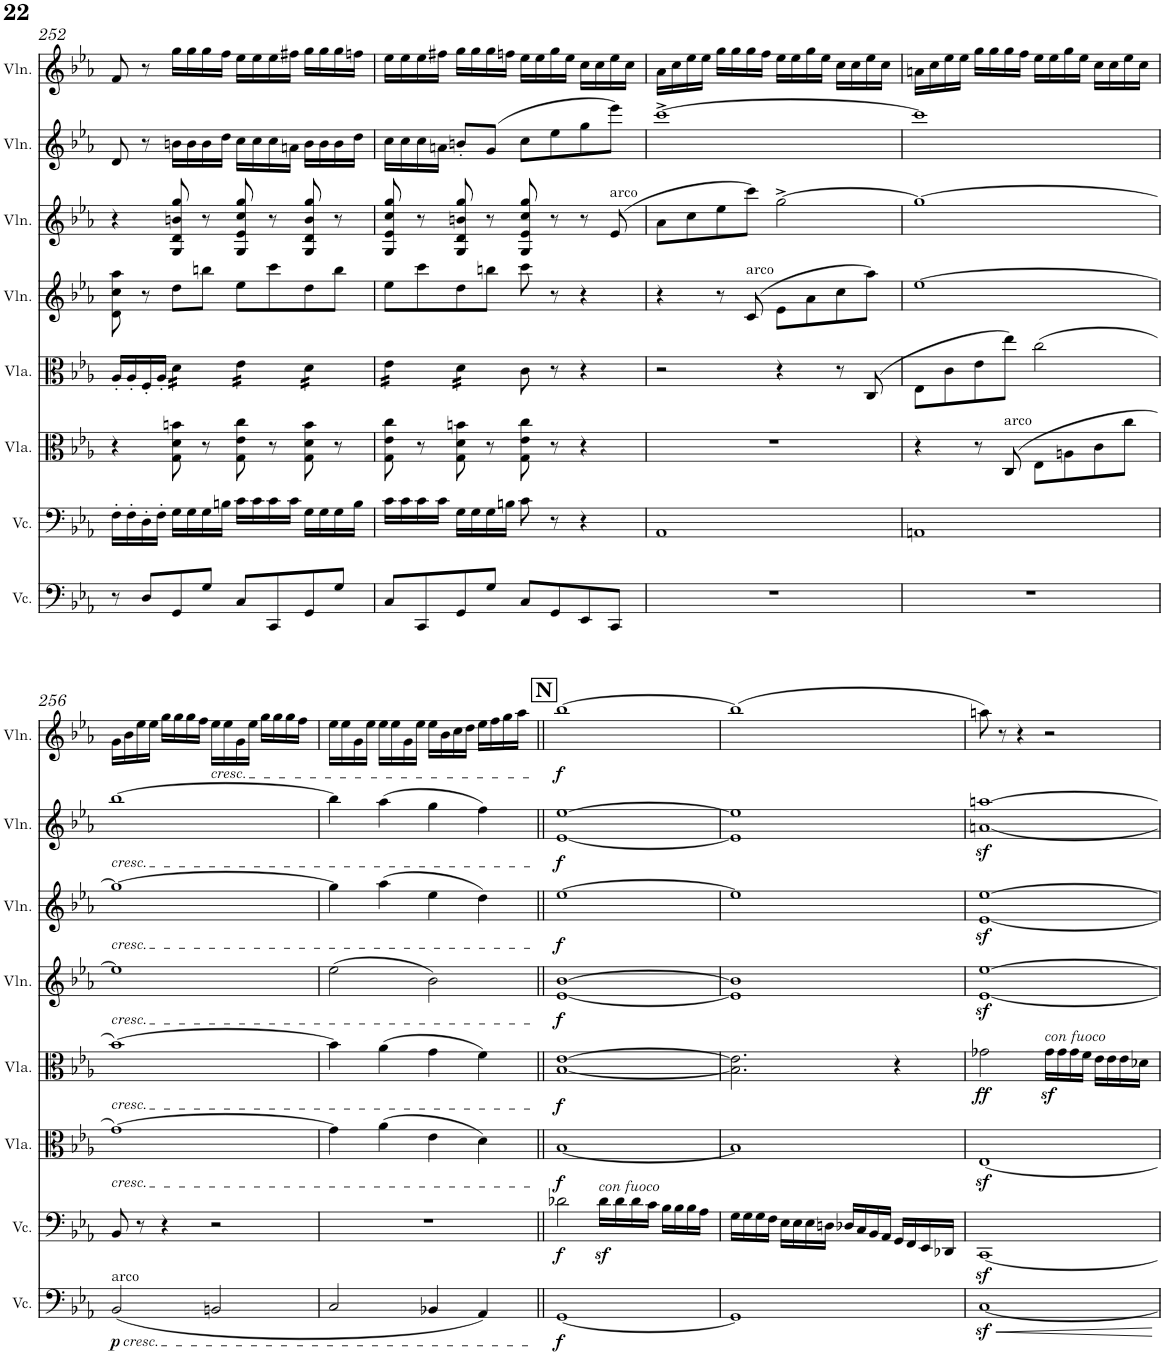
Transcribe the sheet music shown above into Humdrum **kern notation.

**kern	**dynam	**kern	**dynam	**kern	**dynam	**kern	**dynam	**kern	**dynam	**kern	**dynam	**kern	**dynam	**kern	**dynam
*part8	*part8	*part7	*part7	*part6	*part6	*part5	*part5	*part4	*part4	*part3	*part3	*part2	*part2	*part1	*part1
*staff8	*staff8	*staff7	*staff7	*staff6	*staff6	*staff5	*staff5	*staff4	*staff4	*staff3	*staff3	*staff2	*staff2	*staff1	*staff1
*I"Violoncello	*	*I"Violoncello	*	*I"Viola	*	*I"Viola	*	*I"Violin	*	*I"Violin	*	*I"Violin	*	*I"Violin	*
*I'Vc.	*	*I'Vc.	*	*I'Vla.	*	*I'Vla.	*	*I'Vln.	*	*I'Vln.	*	*I'Vln.	*	*I'Vln.	*
!!LO:PB:g=z
*clefF4	*	*clefF4	*	*clefC3	*	*clefC3	*	*clefG2	*	*clefG2	*	*clefG2	*	*clefG2	*
*k[b-e-a-]	*	*k[b-e-a-]	*	*k[b-e-a-]	*	*k[b-e-a-]	*	*k[b-e-a-]	*	*k[b-e-a-]	*	*k[b-e-a-]	*	*k[b-e-a-]	*
*M4/4	*	*M4/4	*	*M4/4	*	*M4/4	*	*M4/4	*	*M4/4	*	*M4/4	*	*M4/4	*
*met(c)	*	*met(c)	*	*met(c)	*	*met(c)	*	*met(c)	*	*met(c)	*	*met(c)	*	*met(c)	*
=252	=252	=252	=252	=252	=252	=252	=252	=252	=252	=252	=252	=252	=252	=252	=252
8r	.	16F'\LL	.	4r	.	16A-'/LL	.	8d\ 8cc\ 8aa-\	.	4r	.	8d/	.	8f/	.
.	.	16F'\	.	.	.	16A-'/	.	.	.	.	.	.	.	.	.
8D/L	.	16D'\	.	.	.	16F'/	.	8r	.	.	.	8r	.	8r	.
.	.	16F'\JJ	.	.	.	16A-'/JJ	.	.	.	.	.	.	.	.	.
*	*	*	*	*	*	*tremolo	*	*	*	*	*	*	*	*	*
8GG/	.	16G\LL	.	8G\ 8d\ 8bn\	.	16d\LL	.	8dd\L	.	8G/ 8d/ 8bn/ 8gg/	.	16bn\LL	.	16gg\LL	.
.	.	16G\	.	.	.	16d\	.	.	.	.	.	16b\	.	16gg\	.
8G/J	.	16G\	.	8r	.	16d\	.	8bbn\J	.	8r	.	16b\	.	16gg\	.
.	.	16Bn\JJ	.	.	.	16d\JJ	.	.	.	.	.	16dd\JJ	.	16ff\JJ	.
8C/L	.	16c\LL	.	8G\ 8e-\ 8cc\	.	16e-\LL	.	8ee-\L	.	8G/ 8e-/ 8cc/ 8gg/	.	16cc\LL	.	16ee-\LL	.
.	.	16c\	.	.	.	16e-\	.	.	.	.	.	16cc\	.	16ee-\	.
8CC/	.	16c\	.	8r	.	16e-\	.	8ccc\	.	8r	.	16cc\	.	16ee-\	.
.	.	16c\JJ	.	.	.	16e-\JJ	.	.	.	.	.	16an\JJ	.	16ff#X\JJ	.
8GG/	.	16G\LL	.	8G\ 8d\ 8b\	.	16d\LL	.	8dd\	.	8G/ 8d/ 8b/ 8gg/	.	16b\LL	.	16gg\LL	.
.	.	16G\	.	.	.	16d\	.	.	.	.	.	16b\	.	16gg\	.
8G/J	.	16G\	.	8r	.	16d\	.	8bb\J	.	8r	.	16b\	.	16gg\	.
.	.	16B\JJ	.	.	.	16d\JJ	.	.	.	.	.	16dd\JJ	.	16ffn\JJ	.
=253	=253	=253	=253	=253	=253	=253	=253	=253	=253	=253	=253	=253	=253	=253	=253
8C/L	.	16c\LL	.	8G\ 8e-\ 8cc\	.	16e-\LL	.	8ee-\L	.	8G/ 8e-/ 8cc/ 8gg/	.	16cc\LL	.	16ee-\LL	.
.	.	16c\	.	.	.	16e-\	.	.	.	.	.	16cc\	.	16ee-\	.
8CC/	.	16c\	.	8r	.	16e-\	.	8ccc\	.	8r	.	16cc\	.	16ee-\	.
.	.	16c\JJ	.	.	.	16e-\JJ	.	.	.	.	.	16an\JJ	.	16ff#X\JJ	.
8GG/	.	16G\LL	.	8G\ 8d\ 8bn\	.	16d\LL	.	8dd\	.	8G/ 8d/ 8bn/ 8gg/	.	8bn'/L	.	16gg\LL	.
.	.	16G\	.	.	.	16d\	.	.	.	.	.	.	.	16gg\	.
8G/J	.	16G\	.	8r	.	16d\	.	8bbn\J	.	8r	.	(8g/J	.	16gg\	.
.	.	16Bn\JJ	.	.	.	16d\JJ	.	.	.	.	.	.	.	16ffn\JJ	.
*	*	*	*	*	*	*Xtremolo	*	*	*	*	*	*	*	*	*
8C/L	.	8c\	.	8G\ 8e-\ 8cc\	.	8c\	.	8ccc\	.	8G/ 8e-/ 8cc/ 8gg/	.	8cc\L	.	16ee-\LL	.
.	.	.	.	.	.	.	.	.	.	.	.	.	.	16ee-\	.
8GG/	.	8r	.	8r	.	8r	.	8r	.	8r	.	8ee-\	.	16gg\	.
.	.	.	.	.	.	.	.	.	.	.	.	.	.	16ee-\JJ	.
8EE-/	.	4r	.	4r	.	4r	.	4r	.	8r	.	8gg\	.	16cc\LL	.
.	.	.	.	.	.	.	.	.	.	.	.	.	.	16cc\	.
!	!	!	!	!	!	!	!	!	!	!LO:TX:a:t=arco	!	!	!	!	!
8CC/J	.	.	.	.	.	.	.	.	.	(8e-/	.	8eee-\J)	.	16ee-\	.
.	.	.	.	.	.	.	.	.	.	.	.	.	.	16cc\JJ	.
=254	=254	=254	=254	=254	=254	=254	=254	=254	=254	=254	=254	=254	=254	=254	=254
1r	.	1AA-	.	1r	.	2r	.	4r	.	8a-\L	.	[1ccc^	.	16a-\LL	.
.	.	.	.	.	.	.	.	.	.	.	.	.	.	16cc\	.
.	.	.	.	.	.	.	.	.	.	8cc\	.	.	.	16ee-\	.
.	.	.	.	.	.	.	.	.	.	.	.	.	.	16ee-\JJ	.
.	.	.	.	.	.	.	.	8r	.	8ee-\	.	.	.	16gg\LL	.
.	.	.	.	.	.	.	.	.	.	.	.	.	.	16gg\	.
!	!	!	!	!	!	!	!	!LO:TX:a:t=arco	!	!	!	!	!	!	!
.	.	.	.	.	.	.	.	(8c/	.	8ccc\J)	.	.	.	16gg\	.
.	.	.	.	.	.	.	.	.	.	.	.	.	.	16ff\JJ	.
.	.	.	.	.	.	4r	.	8e-\L	.	[2gg^\	.	.	.	16ee-\LL	.
.	.	.	.	.	.	.	.	.	.	.	.	.	.	16ee-\	.
.	.	.	.	.	.	.	.	8a-\	.	.	.	.	.	16gg\	.
.	.	.	.	.	.	.	.	.	.	.	.	.	.	16ee-\JJ	.
.	.	.	.	.	.	8r	.	8cc\	.	.	.	.	.	16cc\LL	.
.	.	.	.	.	.	.	.	.	.	.	.	.	.	16cc\	.
.	.	.	.	.	.	(8C/	.	8aa-\J)	.	.	.	.	.	16ee-\	.
.	.	.	.	.	.	.	.	.	.	.	.	.	.	16cc\JJ	.
=255	=255	=255	=255	=255	=255	=255	=255	=255	=255	=255	=255	=255	=255	=255	=255
1r	.	1AAn	.	4r	.	8E-\L	.	[1ee-	.	1gg_	.	1ccc]	.	16an\LL	.
.	.	.	.	.	.	.	.	.	.	.	.	.	.	16cc\	.
.	.	.	.	.	.	8c\	.	.	.	.	.	.	.	16ee-\	.
.	.	.	.	.	.	.	.	.	.	.	.	.	.	16ee-\JJ	.
.	.	.	.	8r	.	8e-\	.	.	.	.	.	.	.	16gg\LL	.
.	.	.	.	.	.	.	.	.	.	.	.	.	.	16gg\	.
!	!	!	!	!LO:TX:a:t=arco	!	!	!	!	!	!	!	!	!	!	!
.	.	.	.	(8C/	.	8ee-\J)	.	.	.	.	.	.	.	16gg\	.
.	.	.	.	.	.	.	.	.	.	.	.	.	.	16ff\JJ	.
.	.	.	.	8E-\L	.	(2cc\	.	.	.	.	.	.	.	16ee-\LL	.
.	.	.	.	.	.	.	.	.	.	.	.	.	.	16ee-\	.
.	.	.	.	8An\	.	.	.	.	.	.	.	.	.	16gg\	.
.	.	.	.	.	.	.	.	.	.	.	.	.	.	16ee-\JJ	.
.	.	.	.	8c\	.	.	.	.	.	.	.	.	.	16cc\LL	.
.	.	.	.	.	.	.	.	.	.	.	.	.	.	16cc\	.
.	.	.	.	8cc\J	.	.	.	.	.	.	.	.	.	16ee-\	.
.	.	.	.	.	.	.	.	.	.	.	.	.	.	16cc\JJ	.
!!LO:LB:g=z
=256	=256	=256	=256	=256	=256	=256	=256	=256	=256	=256	=256	=256	=256	=256	=256
!	!	!	!	!	!	!	!	!	!	!	!	!LO:TX:b:i:t=cresc.	!	!	!
!	!	!	!	!	!	!	!	!	!	!LO:TX:b:i:t=cresc.	!	!	!	!	!
!	!	!	!	!	!	!	!	!LO:TX:b:i:t=cresc.	!	!	!	!	!	!	!
!	!	!	!	!	!	!LO:TX:b:i:t=cresc.	!	!	!	!	!	!	!	!	!
!	!	!	!	!LO:TX:b:i:t=cresc.	!	!	!	!	!	!	!	!	!	!	!
!LO:TX:a:t=arco	!	!	!	!	!	!	!	!	!	!	!	!	!	!	!
!LO:TX:b:i:t=cresc.	!	!	!	!	!	!	!	!	!	!	!	!	!	!	!
!	!LO:DY:b	!	!	!	!	!	!	!	!	!	!	!	!	!	!
(2BB-/	p	8BB-/	.	[1g)	.	[1b-)	.	1ee-]	.	1gg_	.	[1bb-	.	16g\LL	.
.	.	.	.	.	.	.	.	.	.	.	.	.	.	16b-\	.
.	.	8r	.	.	.	.	.	.	.	.	.	.	.	16ee-\	.
.	.	.	.	.	.	.	.	.	.	.	.	.	.	16ee-\JJ	.
.	.	4r	.	.	.	.	.	.	.	.	.	.	.	16gg\LL	.
.	.	.	.	.	.	.	.	.	.	.	.	.	.	16gg\	.
.	.	.	.	.	.	.	.	.	.	.	.	.	.	16gg\	.
.	.	.	.	.	.	.	.	.	.	.	.	.	.	16ff\JJ	.
!	!	!	!	!	!	!	!	!	!	!	!	!	!	!LO:TX:b:i:t=cresc.	!
2BBn/	.	2r	.	.	.	.	.	.	.	.	.	.	.	16ee-\LL	.
.	.	.	.	.	.	.	.	.	.	.	.	.	.	16ee-\	.
.	.	.	.	.	.	.	.	.	.	.	.	.	.	16g\	.
.	.	.	.	.	.	.	.	.	.	.	.	.	.	16ee-\JJ	.
.	.	.	.	.	.	.	.	.	.	.	.	.	.	16gg\LL	.
.	.	.	.	.	.	.	.	.	.	.	.	.	.	16gg\	.
.	.	.	.	.	.	.	.	.	.	.	.	.	.	16gg\	.
.	.	.	.	.	.	.	.	.	.	.	.	.	.	16ff\JJ	.
=257	=257	=257	=257	=257	=257	=257	=257	=257	=257	=257	=257	=257	=257	=257	=257
2C/	.	1r	.	4g\]	.	4b-\]	.	(2ee-\	.	4gg\]	.	4bb-\]	.	16ee-\LL	.
.	.	.	.	.	.	.	.	.	.	.	.	.	.	16ee-\	.
.	.	.	.	.	.	.	.	.	.	.	.	.	.	16g\	.
.	.	.	.	.	.	.	.	.	.	.	.	.	.	16ee-\JJ	.
.	.	.	.	(4a-\	.	(4a-\	.	.	.	(4aa-\	.	(4aa-\	.	16ee-\LL	.
.	.	.	.	.	.	.	.	.	.	.	.	.	.	16ee-\	.
.	.	.	.	.	.	.	.	.	.	.	.	.	.	16g\	.
.	.	.	.	.	.	.	.	.	.	.	.	.	.	16ee-\JJ	.
4BB-X/	.	.	.	4e-\	.	4g\	.	2b-\)	.	4ee-\	.	4gg\	.	16ee-\LL	.
.	.	.	.	.	.	.	.	.	.	.	.	.	.	16b-\	.
.	.	.	.	.	.	.	.	.	.	.	.	.	.	16cc\	.
.	.	.	.	.	.	.	.	.	.	.	.	.	.	16dd\JJ	.
4AA-/)	.	.	.	4d\)	.	4f\)	.	.	.	4dd\)	.	4ff\)	.	16ee-\LL	.
.	.	.	.	.	.	.	.	.	.	.	.	.	.	16ff\	.
.	.	.	.	.	.	.	.	.	.	.	.	.	.	16gg\	.
.	.	.	.	.	.	.	.	.	.	.	.	.	.	16aa-\JJ	.
!!LO:REH:place=s1:a:B:cj:fs=14:t=N
=258||	=258||	=258||	=258||	=258||	=258||	=258||	=258||	=258||	=258||	=258||	=258||	=258||	=258||	=258||	=258||
!	!LO:DY:b	!	!LO:DY:b	!	!LO:DY:b	!	!LO:DY:b	!	!LO:DY:b	!	!LO:DY:b	!	!LO:DY:b	!	!LO:DY:b
[1GG	f	2d-X\	f	[1B-	f	[1B- [1e-	f	[1e- [1b-	f	[1ee-	f	[1e- [1ee-	f	[1bb-	f
!	!	!LO:TX:a:i:t=con fuoco	!	!	!	!	!	!	!	!	!	!	!	!	!
.	.	16d-z<\LL	.	.	.	.	.	.	.	.	.	.	.	.	.
.	.	16d-\	.	.	.	.	.	.	.	.	.	.	.	.	.
.	.	16d-\	.	.	.	.	.	.	.	.	.	.	.	.	.
.	.	16c\JJ	.	.	.	.	.	.	.	.	.	.	.	.	.
.	.	16B-\LL	.	.	.	.	.	.	.	.	.	.	.	.	.
.	.	16B-\	.	.	.	.	.	.	.	.	.	.	.	.	.
.	.	16B-\	.	.	.	.	.	.	.	.	.	.	.	.	.
.	.	16A-\JJ	.	.	.	.	.	.	.	.	.	.	.	.	.
=259	=259	=259	=259	=259	=259	=259	=259	=259	=259	=259	=259	=259	=259	=259	=259
1GG]	.	16G\LL	.	1B-]	.	2.B-\] 2.e-\]	.	1e-] 1b-]	.	1ee-]	.	1e-] 1ee-]	.	(1bb-]	.
.	.	16G\	.	.	.	.	.	.	.	.	.	.	.	.	.
.	.	16G\	.	.	.	.	.	.	.	.	.	.	.	.	.
.	.	16F\JJ	.	.	.	.	.	.	.	.	.	.	.	.	.
.	.	16E-\LL	.	.	.	.	.	.	.	.	.	.	.	.	.
.	.	16E-\	.	.	.	.	.	.	.	.	.	.	.	.	.
.	.	16E-\	.	.	.	.	.	.	.	.	.	.	.	.	.
.	.	16Dn\JJ	.	.	.	.	.	.	.	.	.	.	.	.	.
.	.	16D-X/LL	.	.	.	.	.	.	.	.	.	.	.	.	.
.	.	16C/	.	.	.	.	.	.	.	.	.	.	.	.	.
.	.	16BB-/	.	.	.	.	.	.	.	.	.	.	.	.	.
.	.	16AA-/JJ	.	.	.	.	.	.	.	.	.	.	.	.	.
.	.	16GG/LL	.	.	.	4r	.	.	.	.	.	.	.	.	.
.	.	16FF/	.	.	.	.	.	.	.	.	.	.	.	.	.
.	.	16EE-/	.	.	.	.	.	.	.	.	.	.	.	.	.
.	.	16DD-X/JJ	.	.	.	.	.	.	.	.	.	.	.	.	.
=260	=260	=260	=260	=260	=260	=260	=260	=260	=260	=260	=260	=260	=260	=260	=260
!	!LO:HP:b	!	!	!	!	!	!LO:DY:b	!	!	!	!	!	!	!	!
[1Cz<	<	[1CCz<	.	[1E-z<	.	2g-X\	ff	[1e-z< [1ee-z<	.	[1e-z< [1ee-z<	.	[1anz< [1aanz<	.	8aan\)	.
.	.	.	.	.	.	.	.	.	.	.	.	.	.	8r	.
.	.	.	.	.	.	.	.	.	.	.	.	.	.	4r	.
!	!	!	!	!	!	!LO:TX:a:i:t=con fuoco	!	!	!	!	!	!	!	!	!
.	.	.	.	.	.	16g-z<\LL	.	.	.	.	.	.	.	2r	.
.	.	.	.	.	.	16g-\	.	.	.	.	.	.	.	.	.
.	.	.	.	.	.	16g-\	.	.	.	.	.	.	.	.	.
.	.	.	.	.	.	16f\JJ	.	.	.	.	.	.	.	.	.
.	.	.	.	.	.	16e-\LL	.	.	.	.	.	.	.	.	.
.	.	.	.	.	.	16e-\	.	.	.	.	.	.	.	.	.
.	.	.	.	.	.	16e-\	.	.	.	.	.	.	.	.	.
.	.	.	.	.	.	16d-X\JJ	.	.	.	.	.	.	.	.	.
.	[	.	.	.	.	.	.	.	.	.	.	.	.	.	.
=	=	=	=	=	=	=	=	=	=	=	=	=	=	=	=
*-	*-	*-	*-	*-	*-	*-	*-	*-	*-	*-	*-	*-	*-	*-	*-
